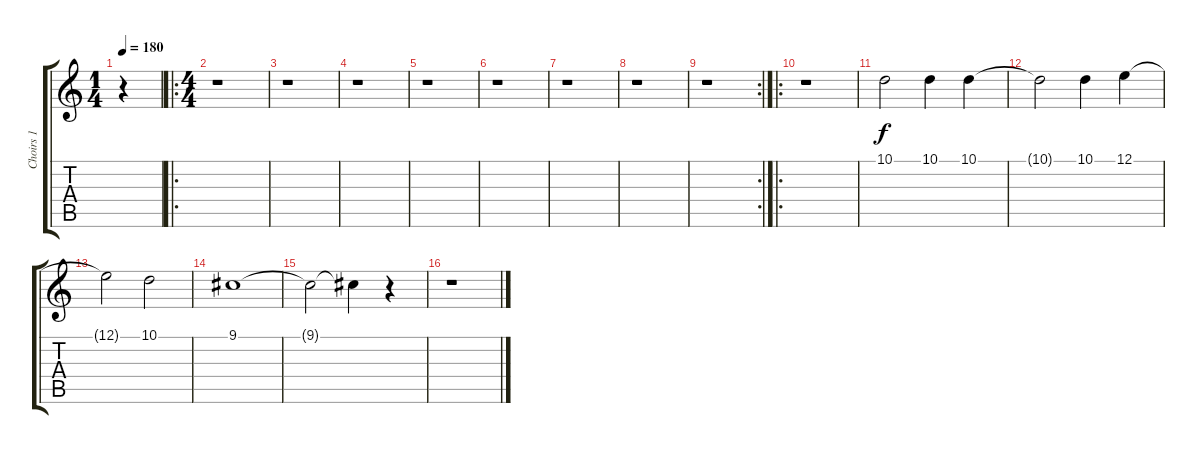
\track ("Choirs 1" "Choirs 1") {instrument violin}
\staff {score tabs}
\tuning (E4 B3 G3 D3 A2 E2) {hide}
\ts (1 4)
\tempo 180
\clef g2
\ks c
r.4{dy f instrument violin} |
\ro
\ts (4 4)
r.1 |
r.1 |
r.1 |
r.1 |
r.1 |
r.1 |
r.1 |
\rc 2
r.1 |
\ro
r.1 |
10.1.2 10.1.4 10.1.4 |
10.1{t}.2 10.1.4 12.1.4 |
12.1{t}.2 10.1.2 |
9.1.1 |
9.1{t}.2 9.1{t}.4 r.4 |
r.1
